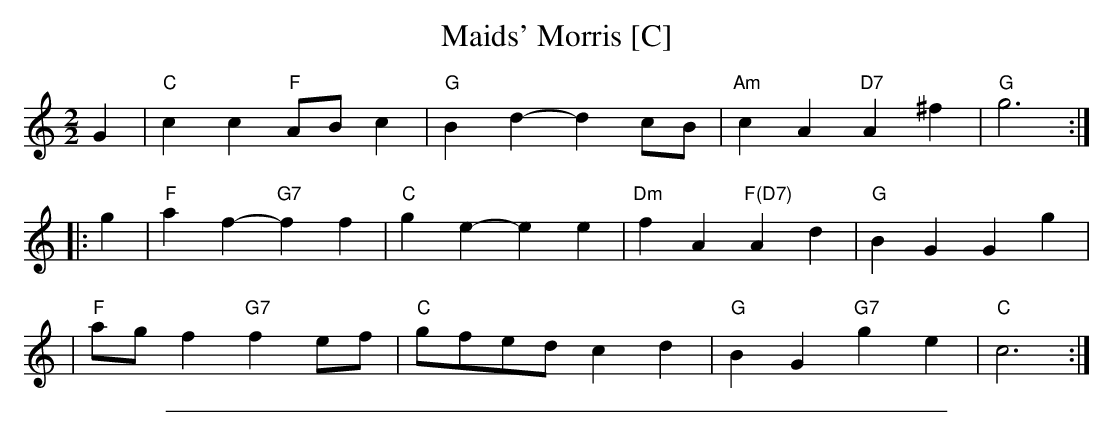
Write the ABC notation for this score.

X:1
T: Maids' Morris [C]
M: 2/2
L: 1/4
K: C
G \
| "C"cc "F"A/B/c | "G"Bd- dc/B/ | "Am"cA "D7"A^f | "G"g3 :|
|: g \
| "F"af- "G7"ff | "C"ge- ee | "Dm"fA "F(D7)"Ad | "G"BG Gg |
| "F"a/g/f "G7"fe/f/ | "C"g/f/e/d/ cd | "G"BG "G7"ge | "C"c3 :|
